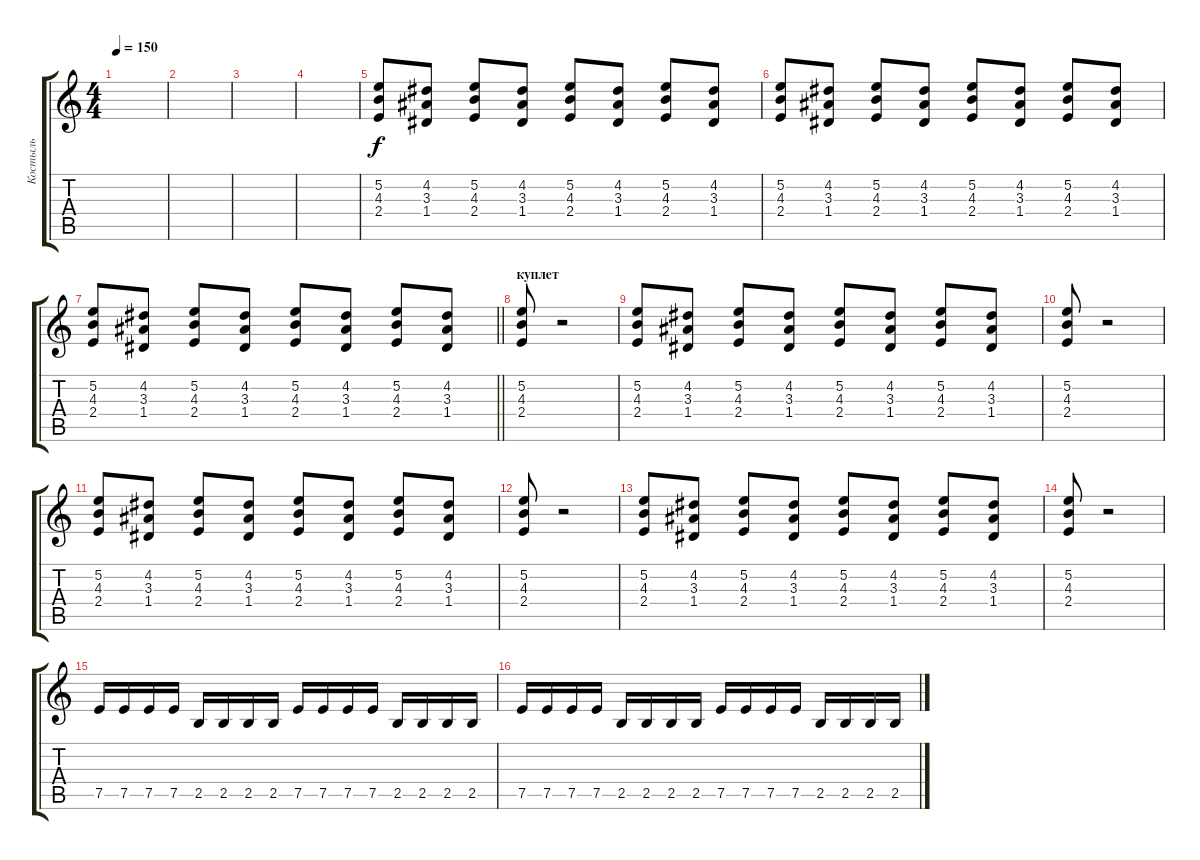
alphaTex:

\track ("Костыль" "Костыль") {instrument distortionguitar}
\staff {score tabs}
\tuning (E4 B3 G3 D3 A2 E2) {hide}
\ts (4 4)
\tempo 150
\clef g2
\ks c
|
|
|
|
(5.2 4.3 2.4).8 (4.2 3.3 1.4).8 (5.2 4.3 2.4).8 (4.2 3.3 1.4).8 (5.2 4.3 2.4).8 (4.2 3.3 1.4).8 (5.2 4.3 2.4).8 (4.2 3.3 1.4).8 |
(5.2 4.3 2.4).8 (4.2 3.3 1.4).8 (5.2 4.3 2.4).8 (4.2 3.3 1.4).8 (5.2 4.3 2.4).8 (4.2 3.3 1.4).8 (5.2 4.3 2.4).8 (4.2 3.3 1.4).8 |
\barLineRight lightlight
(5.2 4.3 2.4).8 (4.2 3.3 1.4).8 (5.2 4.3 2.4).8 (4.2 3.3 1.4).8 (5.2 4.3 2.4).8 (4.2 3.3 1.4).8 (5.2 4.3 2.4).8 (4.2 3.3 1.4).8 |
\section ("" "куплет")
(5.2 4.3 2.4).8 r.2 |
(5.2 4.3 2.4).8 (4.2 3.3 1.4).8 (5.2 4.3 2.4).8 (4.2 3.3 1.4).8 (5.2 4.3 2.4).8 (4.2 3.3 1.4).8 (5.2 4.3 2.4).8 (4.2 3.3 1.4).8 |
(5.2 4.3 2.4).8 r.2 |
(5.2 4.3 2.4).8 (4.2 3.3 1.4).8 (5.2 4.3 2.4).8 (4.2 3.3 1.4).8 (5.2 4.3 2.4).8 (4.2 3.3 1.4).8 (5.2 4.3 2.4).8 (4.2 3.3 1.4).8 |
(5.2 4.3 2.4).8 r.2 |
(5.2 4.3 2.4).8 (4.2 3.3 1.4).8 (5.2 4.3 2.4).8 (4.2 3.3 1.4).8 (5.2 4.3 2.4).8 (4.2 3.3 1.4).8 (5.2 4.3 2.4).8 (4.2 3.3 1.4).8 |
(5.2 4.3 2.4).8 r.2 |
7.5.16 7.5.16 7.5.16 7.5.16 2.5.16 2.5.16 2.5.16 2.5.16 7.5.16 7.5.16 7.5.16 7.5.16 2.5.16 2.5.16 2.5.16 2.5.16 |
7.5.16 7.5.16 7.5.16 7.5.16 2.5.16 2.5.16 2.5.16 2.5.16 7.5.16 7.5.16 7.5.16 7.5.16 2.5.16 2.5.16 2.5.16 2.5.16
